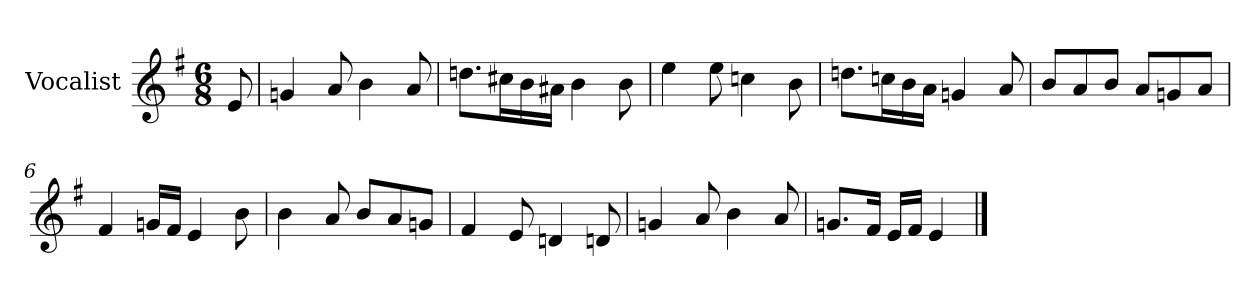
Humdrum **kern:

**kern
*part1
*staff1
*I"Vocalist
*k[f#]
*e:
*M6/8
=
8e
=1
4gn
8a
4b
8a
=2
8.ddnL
16cc#XL
16b
16a#XJJ
4b
8b
=3
4ee
8ee
4ccn
8b
=4
8.ddnL
16ccnL
16b
16aJJ
4gn
8a
=5
8bL
8a
8bJ
8aL
8gn
8aJ
=6
4f#
16gnLL
16f#JJ
4e
8b
=7
4b
8a
8bL
8a
8gnJ
=8
4f#
8e
4dn
8dn
=9
4gn
8a
4b
8a
=10
8.gnL
16f#Jk
16eLL
16f#JJ
4e
==
*-
